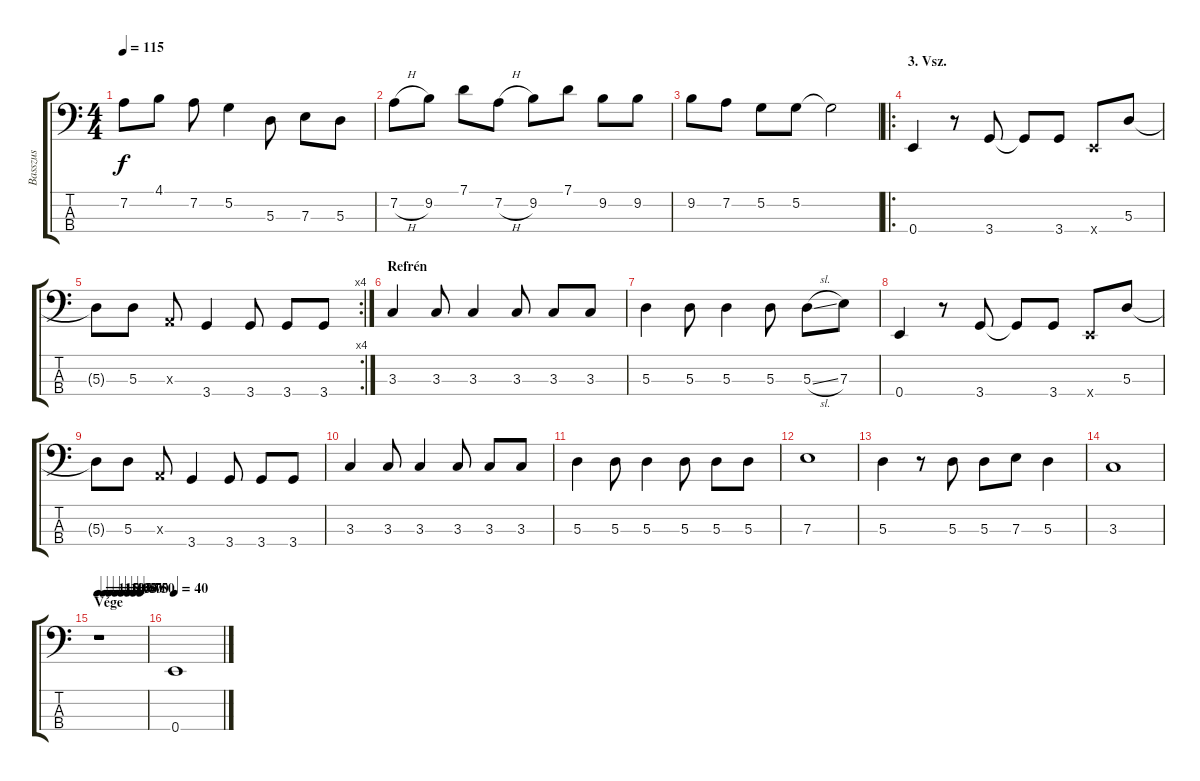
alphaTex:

\track ("Basszus" "Basszus") {instrument electricbassfinger}
\staff {score tabs}
\tuning (G2 D2 A1 E1) {hide}
\ts (4 4)
\tempo 115
\clef f4
\ks c
7.2.8{dy f} 4.1.8 7.2.8 5.2.4 5.3.8 7.3.8 5.3.8 |
7.2{h}.8 9.2.8 7.1.8 7.2{h}.8 9.2.8 7.1.8 9.2.8 9.2.8 |
9.2.8 7.2.8 5.2.8 5.2.8 5.2{t}.2 |
\ro
\section ("" "3. Vsz.")
0.4.4 r.8 3.4.8 3.4{t}.8 3.4.8 0.4{x}.8 5.3.8 |
\rc 4
5.3{t}.8 5.3.8 0.3{x}.8 3.4.4 3.4.8 3.4.8 3.4.8 |
\section ("" "Refrén")
3.3.4 3.3.8 3.3.4 3.3.8 3.3.8 3.3.8 |
5.3.4 5.3.8 5.3.4 5.3.8 5.3{sl}.8 7.3.8 |
0.4.4 r.8 3.4.8 3.4{t}.8 3.4.8 0.4{x}.8 5.3.8 |
5.3{t}.8 5.3.8 0.3{x}.8 3.4.4 3.4.8 3.4.8 3.4.8 |
3.3.4 3.3.8 3.3.4 3.3.8 3.3.8 3.3.8 |
5.3.4 5.3.8 5.3.4 5.3.8 5.3.8 5.3.8 |
7.3.1 |
5.3.4 r.8 5.3.8 5.3.8 7.3.8 5.3.4 |
3.3.1 |
\section ("" "Vége")
\tempo 115
\tempo (110 0.125)
\tempo (105 0.25)
\tempo (100 0.375)
\tempo (95 0.5)
\tempo (80 0.625)
\tempo (70 0.75)
\tempo (50 0.875)
r.1 |
\tempo 40
0.4.1
